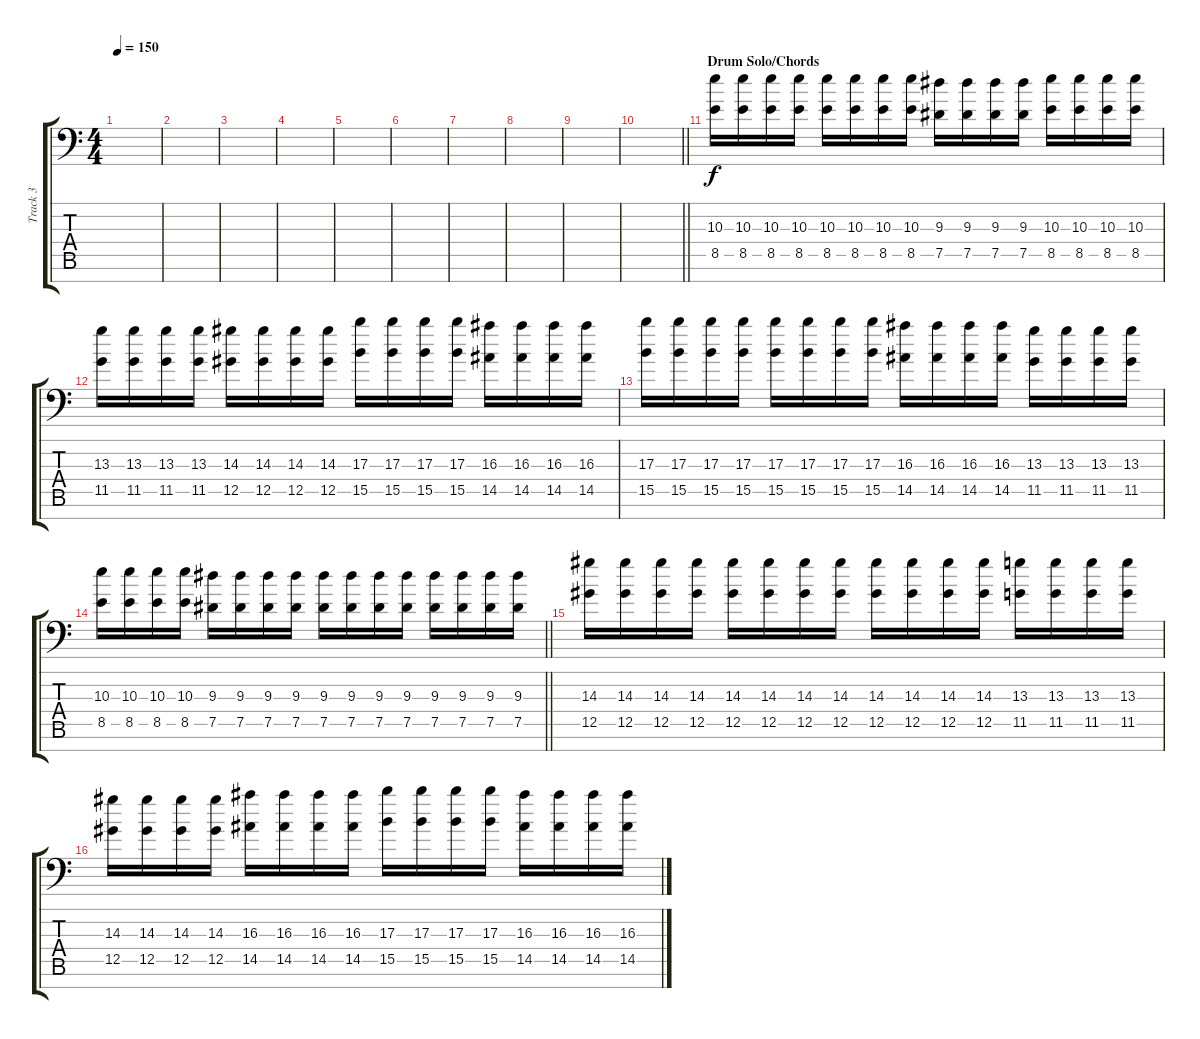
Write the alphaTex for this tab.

\track ("Track 3" "Track 3") {instrument overdrivenguitar}
\staff {score tabs}
\tuning (Eb4 Bb3 Gb3 Db3 Ab2 Eb2 Ab1) {hide}
\ts (4 4)
\tempo 150
\clef f4
\ks c
|
|
|
|
|
|
|
|
|
\barLineRight lightlight
|
\section ("" "Drum Solo/Chords")
(10.3 8.5).16{dy f} (10.3 8.5).16 (10.3 8.5).16 (10.3 8.5).16 (10.3 8.5).16 (10.3 8.5).16 (10.3 8.5).16 (10.3 8.5).16 (9.3 7.5).16 (9.3 7.5).16 (9.3 7.5).16 (9.3 7.5).16 (10.3 8.5).16 (10.3 8.5).16 (10.3 8.5).16 (10.3 8.5).16 |
(13.3 11.5).16 (13.3 11.5).16 (13.3 11.5).16 (13.3 11.5).16 (14.3 12.5).16 (14.3 12.5).16 (14.3 12.5).16 (14.3 12.5).16 (17.3 15.5).16 (17.3 15.5).16 (17.3 15.5).16 (17.3 15.5).16 (16.3 14.5).16 (16.3 14.5).16 (16.3 14.5).16 (16.3 14.5).16 |
(17.3 15.5).16 (17.3 15.5).16 (17.3 15.5).16 (17.3 15.5).16 (17.3 15.5).16 (17.3 15.5).16 (17.3 15.5).16 (17.3 15.5).16 (16.3 14.5).16 (16.3 14.5).16 (16.3 14.5).16 (16.3 14.5).16 (13.3 11.5).16 (13.3 11.5).16 (13.3 11.5).16 (13.3 11.5).16 |
\barLineRight lightlight
(10.3 8.5).16 (10.3 8.5).16 (10.3 8.5).16 (10.3 8.5).16 (9.3 7.5).16 (9.3 7.5).16 (9.3 7.5).16 (9.3 7.5).16 (9.3 7.5).16 (9.3 7.5).16 (9.3 7.5).16 (9.3 7.5).16 (9.3 7.5).16 (9.3 7.5).16 (9.3 7.5).16 (9.3 7.5).16 |
(14.3 12.5).16 (14.3 12.5).16 (14.3 12.5).16 (14.3 12.5).16 (14.3 12.5).16 (14.3 12.5).16 (14.3 12.5).16 (14.3 12.5).16 (14.3 12.5).16 (14.3 12.5).16 (14.3 12.5).16 (14.3 12.5).16 (13.3 11.5).16 (13.3 11.5).16 (13.3 11.5).16 (13.3 11.5).16 |
(14.3 12.5).16 (14.3 12.5).16 (14.3 12.5).16 (14.3 12.5).16 (16.3 14.5).16 (16.3 14.5).16 (16.3 14.5).16 (16.3 14.5).16 (17.3 15.5).16 (17.3 15.5).16 (17.3 15.5).16 (17.3 15.5).16 (16.3 14.5).16 (16.3 14.5).16 (16.3 14.5).16 (16.3 14.5).16
